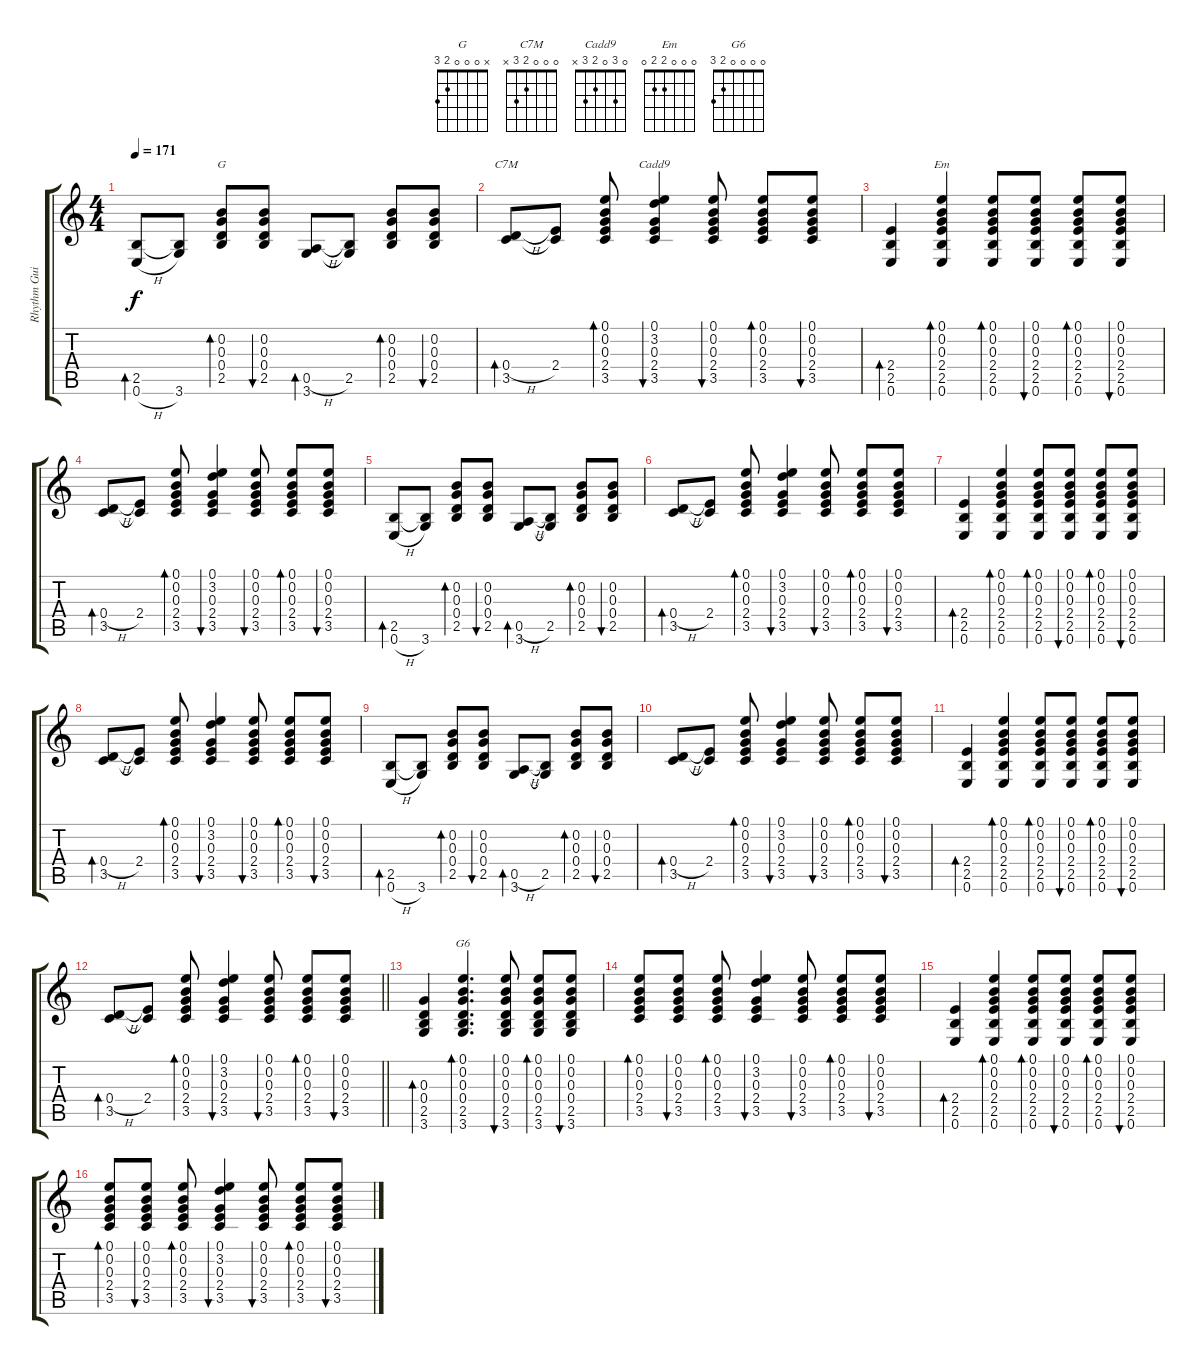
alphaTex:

\track ("Rhythm Guitar" "Rhythm Gui") {instrument acousticguitarsteel}
\staff {score tabs}
\tuning (E4 B3 G3 D3 A2 E2) {hide}
\chord ("G" x 0 0 0 2 3)
\chord ("C7M" 0 0 0 2 3 x)
\chord ("Cadd9" 0 3 0 2 3 x)
\chord ("Em" 0 0 0 2 2 0)
\chord ("G6" 0 0 0 0 2 3)
\ts (4 4)
\tempo 171
\clef g2
\ks c
(2.5 0.6{h}).8{bd 30 dy f} (2.5{t} 3.6).8 (0.2 0.3 0.4 2.5).8{bd 30 ch "G"} (0.2 0.3 0.4 2.5).8{bu 30} (0.5{h} 3.6).8{bd 30} (2.5 3.6{t}).8 (0.2 0.3 0.4 2.5).8{bd 30} (0.2 0.3 0.4 2.5).8{bu 30} |
(0.4{h} 3.5).8{bd 30 ch "C7M"} (2.4 3.5{t}).8 (0.1 0.2 0.3 2.4 3.5).8{bd 30} (0.1 3.2 0.3 2.4 3.5).4{bu 30 ch "Cadd9"} (0.1 0.2 0.3 2.4 3.5).8{bu 30} (0.1 0.2 0.3 2.4 3.5).8{bd 30} (0.1 0.2 0.3 2.4 3.5).8{bu 30} |
(2.4 2.5 0.6).4{bd 30} (0.1 0.2 0.3 2.4 2.5 0.6).4{bd 30 ch "Em"} (0.1 0.2 0.3 2.4 2.5 0.6).8{bd 30} (0.1 0.2 0.3 2.4 2.5 0.6).8{bu 30} (0.1 0.2 0.3 2.4 2.5 0.6).8{bd 30} (0.1 0.2 0.3 2.4 2.5 0.6).8{bu 30} |
(0.4{h} 3.5).8{bd 30} (2.4 3.5{t}).8 (0.1 0.2 0.3 2.4 3.5).8{bd 30} (0.1 3.2 0.3 2.4 3.5).4{bu 30} (0.1 0.2 0.3 2.4 3.5).8{bu 30} (0.1 0.2 0.3 2.4 3.5).8{bd 30} (0.1 0.2 0.3 2.4 3.5).8{bu 30} |
(2.5 0.6{h}).8{bd 30} (2.5{t} 3.6).8 (0.2 0.3 0.4 2.5).8{bd 30} (0.2 0.3 0.4 2.5).8{bu 30} (0.5{h} 3.6).8{bd 30} (2.5 3.6{t}).8 (0.2 0.3 0.4 2.5).8{bd 30} (0.2 0.3 0.4 2.5).8{bu 30} |
(0.4{h} 3.5).8{bd 30} (2.4 3.5{t}).8 (0.1 0.2 0.3 2.4 3.5).8{bd 30} (0.1 3.2 0.3 2.4 3.5).4{bu 30} (0.1 0.2 0.3 2.4 3.5).8{bu 30} (0.1 0.2 0.3 2.4 3.5).8{bd 30} (0.1 0.2 0.3 2.4 3.5).8{bu 30} |
(2.4 2.5 0.6).4{bd 30} (0.1 0.2 0.3 2.4 2.5 0.6).4{bd 30} (0.1 0.2 0.3 2.4 2.5 0.6).8{bd 30} (0.1 0.2 0.3 2.4 2.5 0.6).8{bu 30} (0.1 0.2 0.3 2.4 2.5 0.6).8{bd 30} (0.1 0.2 0.3 2.4 2.5 0.6).8{bu 30} |
(0.4{h} 3.5).8{bd 30} (2.4 3.5{t}).8 (0.1 0.2 0.3 2.4 3.5).8{bd 30} (0.1 3.2 0.3 2.4 3.5).4{bu 30} (0.1 0.2 0.3 2.4 3.5).8{bu 30} (0.1 0.2 0.3 2.4 3.5).8{bd 30} (0.1 0.2 0.3 2.4 3.5).8{bu 30} |
(2.5 0.6{h}).8{bd 30} (2.5{t} 3.6).8 (0.2 0.3 0.4 2.5).8{bd 30} (0.2 0.3 0.4 2.5).8{bu 30} (0.5{h} 3.6).8{bd 30} (2.5 3.6{t}).8 (0.2 0.3 0.4 2.5).8{bd 30} (0.2 0.3 0.4 2.5).8{bu 30} |
(0.4{h} 3.5).8{bd 30} (2.4 3.5{t}).8 (0.1 0.2 0.3 2.4 3.5).8{bd 30} (0.1 3.2 0.3 2.4 3.5).4{bu 30} (0.1 0.2 0.3 2.4 3.5).8{bu 30} (0.1 0.2 0.3 2.4 3.5).8{bd 30} (0.1 0.2 0.3 2.4 3.5).8{bu 30} |
(2.4 2.5 0.6).4{bd 30} (0.1 0.2 0.3 2.4 2.5 0.6).4{bd 30} (0.1 0.2 0.3 2.4 2.5 0.6).8{bd 30} (0.1 0.2 0.3 2.4 2.5 0.6).8{bu 30} (0.1 0.2 0.3 2.4 2.5 0.6).8{bd 30} (0.1 0.2 0.3 2.4 2.5 0.6).8{bu 30} |
\barLineRight lightlight
(0.4{h} 3.5).8{bd 30} (2.4 3.5{t}).8 (0.1 0.2 0.3 2.4 3.5).8{bd 30} (0.1 3.2 0.3 2.4 3.5).4{bu 30} (0.1 0.2 0.3 2.4 3.5).8{bu 30} (0.1 0.2 0.3 2.4 3.5).8{bd 30} (0.1 0.2 0.3 2.4 3.5).8{bu 30} |
(0.3 0.4 2.5 3.6).4{bd 30} (0.1 0.2 0.3 0.4 2.5 3.6).4{d bd 30 ch "G6"} (0.1 0.2 0.3 0.4 2.5 3.6).8{bu 30} (0.1 0.2 0.3 0.4 2.5 3.6).8{bd 30} (0.1 0.2 0.3 0.4 2.5 3.6).8{bu 30} |
(0.1 0.2 0.3 2.4 3.5).8{bd 30} (0.1 0.2 0.3 2.4 3.5).8{bu 30} (0.1 0.2 0.3 2.4 3.5).8{bd 30} (0.1 3.2 0.3 2.4 3.5).4{bu 30} (0.1 0.2 0.3 2.4 3.5).8{bu 30} (0.1 0.2 0.3 2.4 3.5).8{bd 30} (0.1 0.2 0.3 2.4 3.5).8{bu 30} |
(2.4 2.5 0.6).4{bd 30} (0.1 0.2 0.3 2.4 2.5 0.6).4{bd 30} (0.1 0.2 0.3 2.4 2.5 0.6).8{bd 30} (0.1 0.2 0.3 2.4 2.5 0.6).8{bu 30} (0.1 0.2 0.3 2.4 2.5 0.6).8{bd 30} (0.1 0.2 0.3 2.4 2.5 0.6).8{bu 30} |
(0.1 0.2 0.3 2.4 3.5).8{bd 30} (0.1 0.2 0.3 2.4 3.5).8{bu 30} (0.1 0.2 0.3 2.4 3.5).8{bd 30} (0.1 3.2 0.3 2.4 3.5).4{bu 30} (0.1 0.2 0.3 2.4 3.5).8{bu 30} (0.1 0.2 0.3 2.4 3.5).8{bd 30} (0.1 0.2 0.3 2.4 3.5).8{bu 30}
